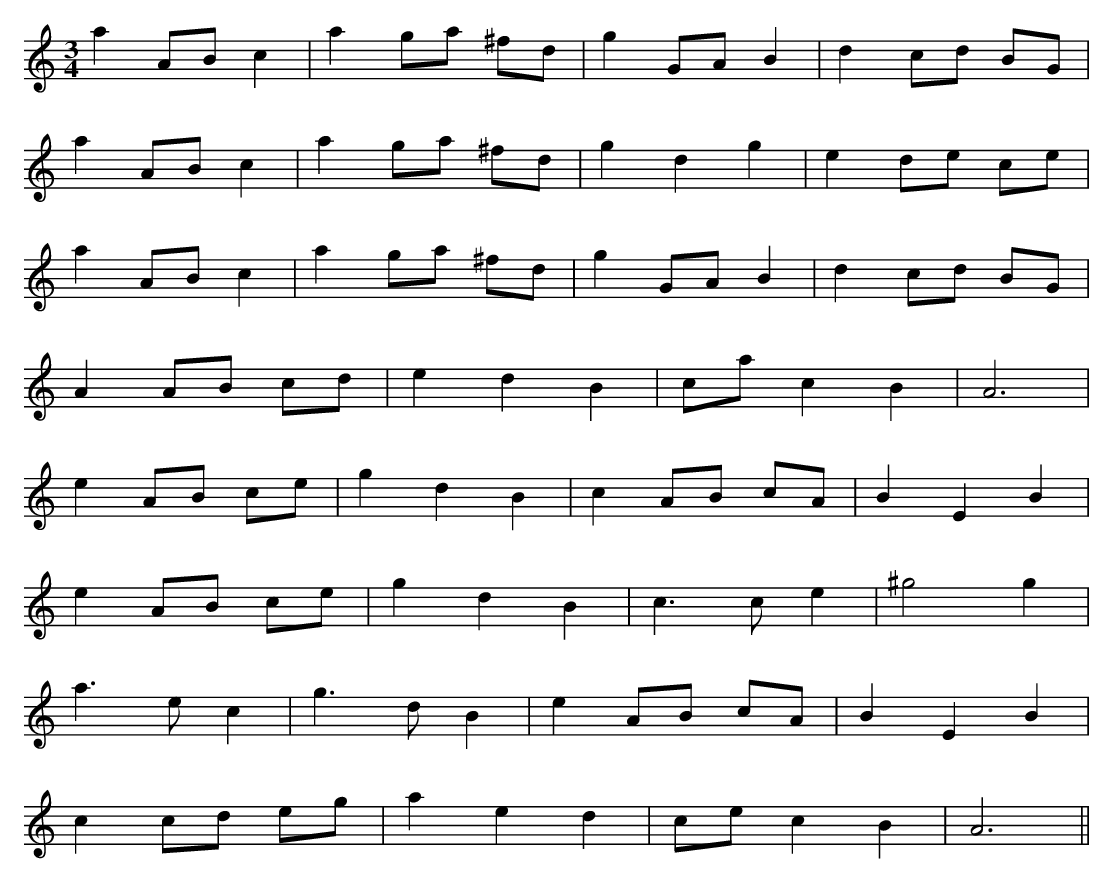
X:1
M:3/4
K:Amin
a2 AB c2|a2 ga ^fd|g2 GA B2|d2 cd BG|
a2 AB c2|a2 ga ^fd|g2 d2 g2|e2 de ce|
a2 AB c2|a2 ga ^fd|g2 GA B2|d2 cd BG|
A2 AB cd|e2 d2 B2|ca c2 B2|A6|
e2 AB ce|g2 d2 B2|c2 AB cA|B2 E2 B2|
e2 AB ce|g2 d2 B2|c3 c e2|^g4 g2|
a3 e c2|g3 d B2|e2 AB cA|B2 E2 B2|
c2 cd eg|a2 e2 d2|ce c2 B2|A6||
